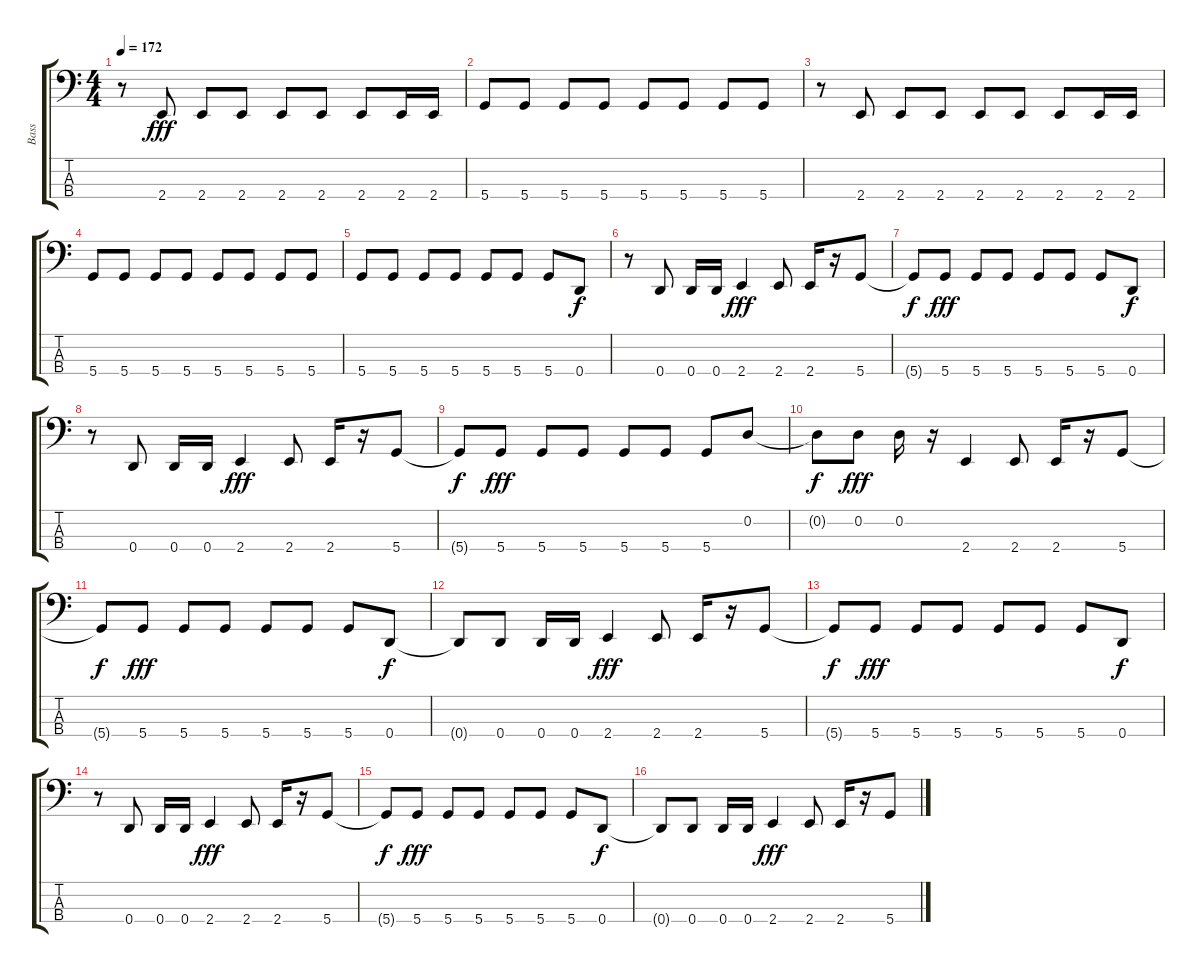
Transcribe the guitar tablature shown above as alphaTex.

\track ("Bass" "Bass") {instrument electricbassfinger}
\staff {score tabs}
\tuning (G2 D2 A1 D1) {hide}
\ts (4 4)
\tempo 172
\clef f4
\ks c
r.8{dy fff} 2.4.8 2.4.8 2.4.8 2.4.8 2.4.8 2.4.8 2.4.16 2.4.16 |
5.4.8 5.4.8 5.4.8 5.4.8 5.4.8 5.4.8 5.4.8 5.4.8 |
r.8 2.4.8 2.4.8 2.4.8 2.4.8 2.4.8 2.4.8 2.4.16 2.4.16 |
5.4.8 5.4.8 5.4.8 5.4.8 5.4.8 5.4.8 5.4.8 5.4.8 |
5.4.8 5.4.8 5.4.8 5.4.8 5.4.8 5.4.8 5.4.8 0.4.8{dy f} |
r.8 0.4.8 0.4.16 0.4.16 2.4.4{dy fff} 2.4.8 2.4.16 r.16 5.4.8 |
5.4{t}.8{dy f} 5.4.8{dy fff} 5.4.8 5.4.8 5.4.8 5.4.8 5.4.8 0.4.8{dy f} |
r.8 0.4.8 0.4.16 0.4.16 2.4.4{dy fff} 2.4.8 2.4.16 r.16 5.4.8 |
5.4{t}.8{dy f} 5.4.8{dy fff} 5.4.8 5.4.8 5.4.8 5.4.8 5.4.8 0.2.8 |
0.2{t}.8{dy f} 0.2.8{dy fff} 0.2.16 r.16 2.4.4 2.4.8 2.4.16 r.16 5.4.8 |
5.4{t}.8{dy f} 5.4.8{dy fff} 5.4.8 5.4.8 5.4.8 5.4.8 5.4.8 0.4.8{dy f} |
0.4{t}.8 0.4.8 0.4.16 0.4.16 2.4.4{dy fff} 2.4.8 2.4.16 r.16 5.4.8 |
5.4{t}.8{dy f} 5.4.8{dy fff} 5.4.8 5.4.8 5.4.8 5.4.8 5.4.8 0.4.8{dy f} |
r.8 0.4.8 0.4.16 0.4.16 2.4.4{dy fff} 2.4.8 2.4.16 r.16 5.4.8 |
5.4{t}.8{dy f} 5.4.8{dy fff} 5.4.8 5.4.8 5.4.8 5.4.8 5.4.8 0.4.8{dy f} |
0.4{t}.8 0.4.8 0.4.16 0.4.16 2.4.4{dy fff} 2.4.8 2.4.16 r.16 5.4.8
